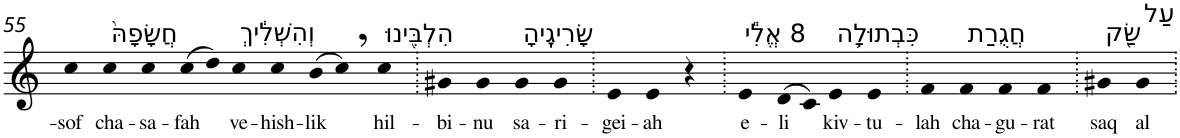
**kern	**text
*part1	*part1
*staff1	*staff1
*I"Piano	*
*I'Pno	*
!!LO:PB:g=z
*clefG2	*
*k[]	*
=55	=55
!	!LO:LY:b
4cc	-sof
!LO:TX:a:t=חֲשָׂפָהּ֙	!
!	!LO:LY:b
4cc	cha-
!	!LO:LY:b
4cc	-sa-
!	!LO:LY:b
(>8cc	-fah
8dd)	.
!LO:TX:a:t=וְהִשְׁלִ֔יךְ	!
!	!LO:LY:b
4cc	ve-
!	!LO:LY:b
4cc	-hish-
!	!LO:LY:b
(>8b	-lik
8cc,)	.
!LO:TX:a:t=הִלְבִּ֖ינוּ	!
!	!LO:LY:b
4cc	hil-
=56.	=56.
!	!LO:LY:b
4g#X	-bi-
!	!LO:LY:b
4g#	-nu
!LO:TX:a:t=שָׂרִיגֶֽיהָ	!
!	!LO:LY:b
4g#	sa-
!	!LO:LY:b
4g#	-ri-
=57.	=57.
!	!LO:LY:b
4e	-gei-
!	!LO:LY:b
4e	-ah
4r	.
=58.	=58.
!LO:TX:a:t=8 אֱלִ֕י	!
!	!LO:LY:b
4e	e-
!	!LO:LY:b
(>8d	-li
8c)	.
!LO:TX:a:t=כִּבְתוּלָ֥ה	!
!	!LO:LY:b
4e	kiv-
!	!LO:LY:b
4e	-tu-
=59.	=59.
!	!LO:LY:b
4f	-lah
!LO:TX:a:t=חֲגֻרַת	!
!	!LO:LY:b
4f	cha-
!	!LO:LY:b
4f	-gu-
!	!LO:LY:b
4f	-rat
=60.	=60.
!LO:TX:a:t=שַׂ֖ק	!
!	!LO:LY:b
4g#X	saq
!LO:TX:a:t=עַל	!
!	!LO:LY:b
4g#	al
=.	=.
*-	*-
